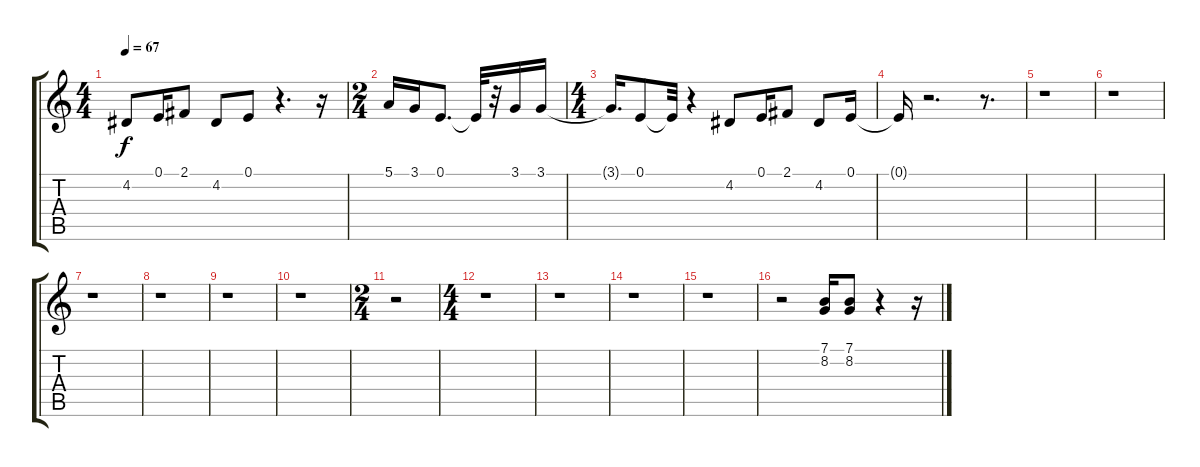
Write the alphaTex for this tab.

\track "" {instrument clarinet}
\staff {score tabs}
\tuning (E4 B3 G3 D3 A2 E2) {hide}
\ts (4 4)
\tempo 67
\clef g2
\ks c
4.2.8{dy f} 0.1.16 2.1.8 4.2.8 0.1.8 r.4{d} r.16 |
\ts (2 4)
5.1.16 3.1.16 0.1.8{d} 0.1{t}.32 r.32 3.1.16 3.1.16 |
\ts (4 4)
3.1{t}.16{d} 0.1.8 0.1{t}.32 r.4 4.2.8 0.1.16 2.1.8 4.2.8 0.1.16 |
0.1{t}.16 r.2{d} r.8{d} |
r.1 |
r.1 |
r.1 |
r.1 |
r.1 |
r.1 |
\ts (2 4)
r.2 |
\ts (4 4)
r.1 |
r.1 |
r.1 |
r.1 |
r.2 (7.1 8.2).16 (7.1 8.2).8 r.4 r.16
